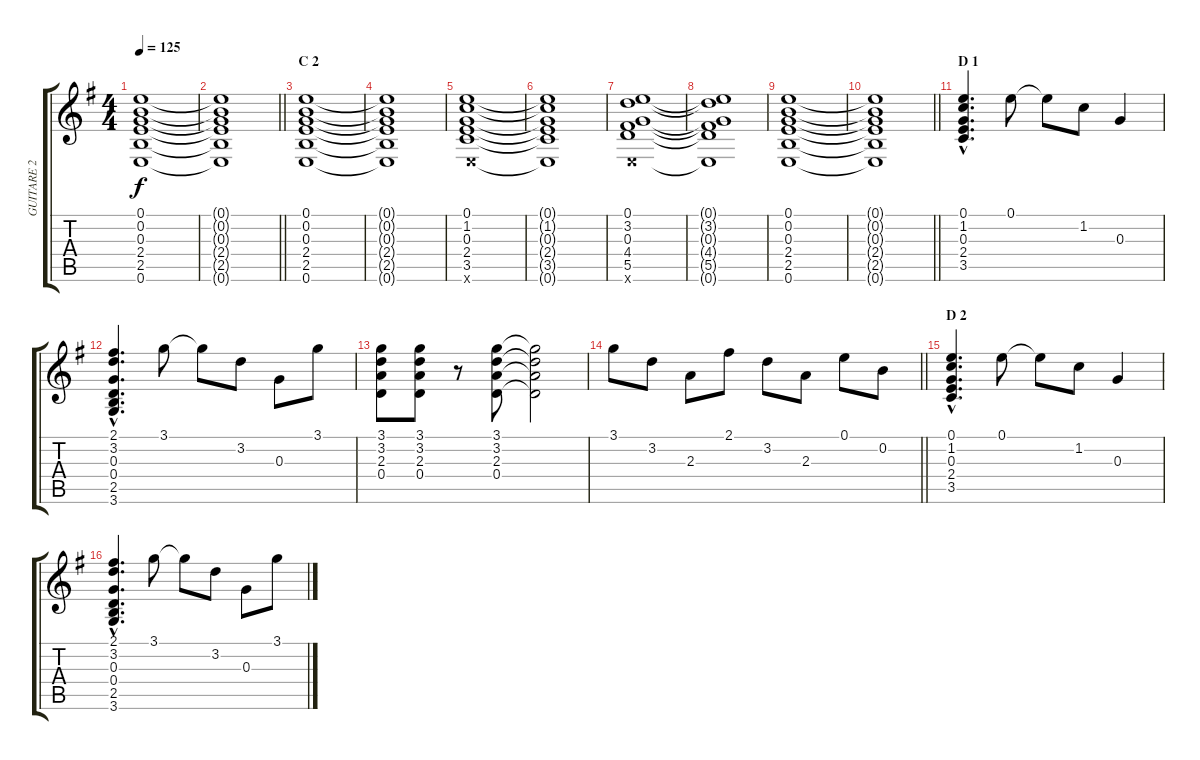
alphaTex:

\track ("GUITARE 2" "GUITARE 2") {instrument acousticguitarsteel}
\staff {score tabs}
\tuning (E4 B3 G3 D3 A2 E2) {hide}
\ts (4 4)
\tempo 125
\clef g2
\ks g
(0.1 0.2 0.3 2.4 2.5 0.6).1{dy f} |
\barLineRight lightlight
(0.1{t} 0.2{t} 0.3{t} 2.4{t} 2.5{t} 0.6{t}).1 |
\section ("" "C 2")
(0.1 0.2 0.3 2.4 2.5 0.6).1 |
(0.1{t} 0.2{t} 0.3{t} 2.4{t} 2.5{t} 0.6{t}).1 |
(0.1 1.2 0.3 2.4 3.5 0.6{x}).1 |
(0.1{t} 1.2{t} 0.3{t} 2.4{t} 3.5{t} 0.6{t}).1 |
(0.1 3.2 0.3 4.4 5.5 0.6{x}).1 |
(0.1{t} 3.2{t} 0.3{t} 4.4{t} 5.5{t} 0.6{t}).1 |
(0.1 0.2 0.3 2.4 2.5 0.6).1 |
\barLineRight lightlight
(0.1{t} 0.2{t} 0.3{t} 2.4{t} 2.5{t} 0.6{t}).1 |
\section ("" "D 1")
(0.1{hac} 1.2{hac} 0.3{hac} 2.4{hac} 3.5{hac}).4{d} 0.1.8 0.1{t}.8 1.2.8 0.3.4 |
(2.1{hac} 3.2{hac} 0.3{hac} 0.4{hac} 2.5{hac} 3.6{hac}).4{d} 3.1.8 3.1{t}.8 3.2.8 0.3.8 3.1.8 |
(3.1 3.2 2.3 0.4).8 (3.1 3.2 2.3 0.4).8 r.8 (3.1 3.2 2.3 0.4).8 (3.1{t} 3.2{t} 2.3{t} 0.4{t}).2 |
\barLineRight lightlight
3.1.8 3.2.8 2.3.8 2.1.8 3.2.8 2.3.8 0.1.8 0.2.8 |
\section ("" "D 2")
(0.1{hac} 1.2{hac} 0.3{hac} 2.4{hac} 3.5{hac}).4{d} 0.1.8 0.1{t}.8 1.2.8 0.3.4 |
(2.1{hac} 3.2{hac} 0.3{hac} 0.4{hac} 2.5{hac} 3.6{hac}).4{d} 3.1.8 3.1{t}.8 3.2.8 0.3.8 3.1.8
